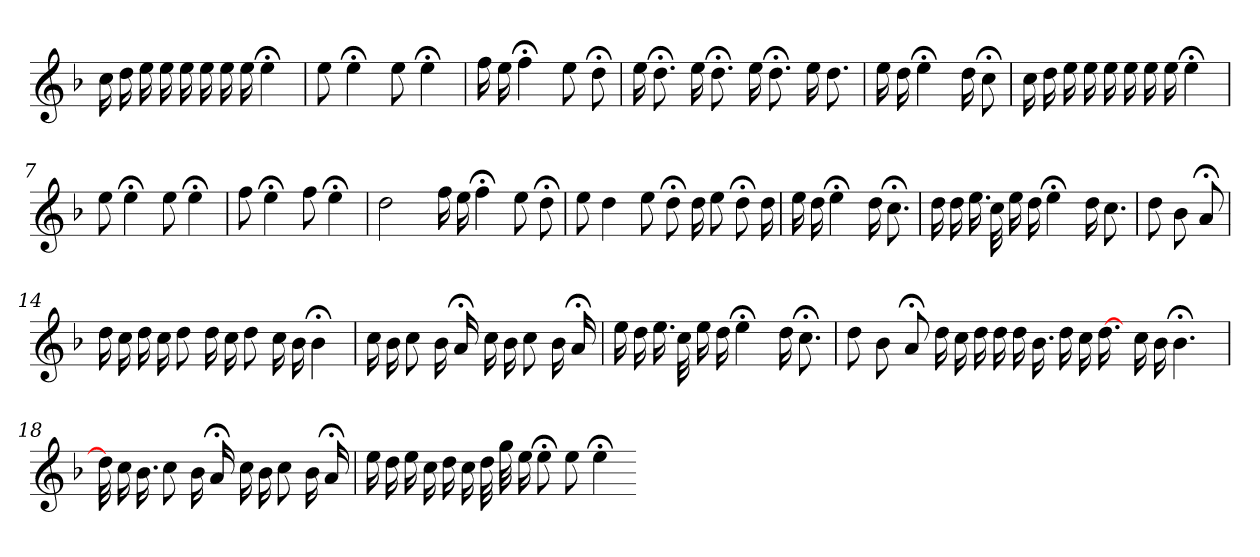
**kern
*part1
*staff1
*clefG2
*k[b-]
=1
16cc
16dd
16ee
16ee
16ee
16ee
16ee
16ee
4ee;<
=2
8ee
4ee;<
8ee
4ee;<
=3
16ff
16ee
4ff;<
8ee
8dd;<
=4
16ee
8.dd;<
16ee
8.dd;<
16ee
8.dd;<
16ee
8.dd
=5
16ee
16dd
4ee;<
16dd
8cc;<
=6
16cc
16dd
16ee
16ee
16ee
16ee
16ee
16ee
4ee;<
=7
8ee
4ee;<
8ee
4ee;<
=8
8ff
4ee;<
8ff
4ee;<
=9
2dd
16ff
16ee
4ff;<
8ee
8dd;<
=10
8ee
4dd
8ee
8dd;<
16dd
8ee
8dd;<
16dd
=11
16ee
16dd
4ee;<
16dd
8.cc;<
=12
16dd
16dd
16.ee
32cc
16ee
16dd
4ee;<
16dd
8.cc
=13
8dd
8b-
8a;<
=14
16dd
16cc
16dd
16cc
8dd
16dd
16cc
8dd
16cc
16b-
4b-;<
=15
16cc
16b-
8cc
16b-
16a;<
16cc
16b-
8cc
16b-
16a;<
=16
16ee
16dd
16.ee
32cc
16ee
16dd
4ee;<
16dd
8.cc;<
=17
8dd
8b-
8a;<
16dd
16cc
16dd
16dd
16dd
16.b-
16dd
16cc
[16.dd
32ryy
16cc
16b-
4.b-;<
=18
32dd]
16cc
16.b-
8cc
16b-
16a;<
16cc
16b-
8cc
16b-
16a;<
=19
16ee
16dd
16ee
16cc
16dd
16cc
32dd
32gg
16ee
8ee;<
8ee
4ee;<
=-
*-
